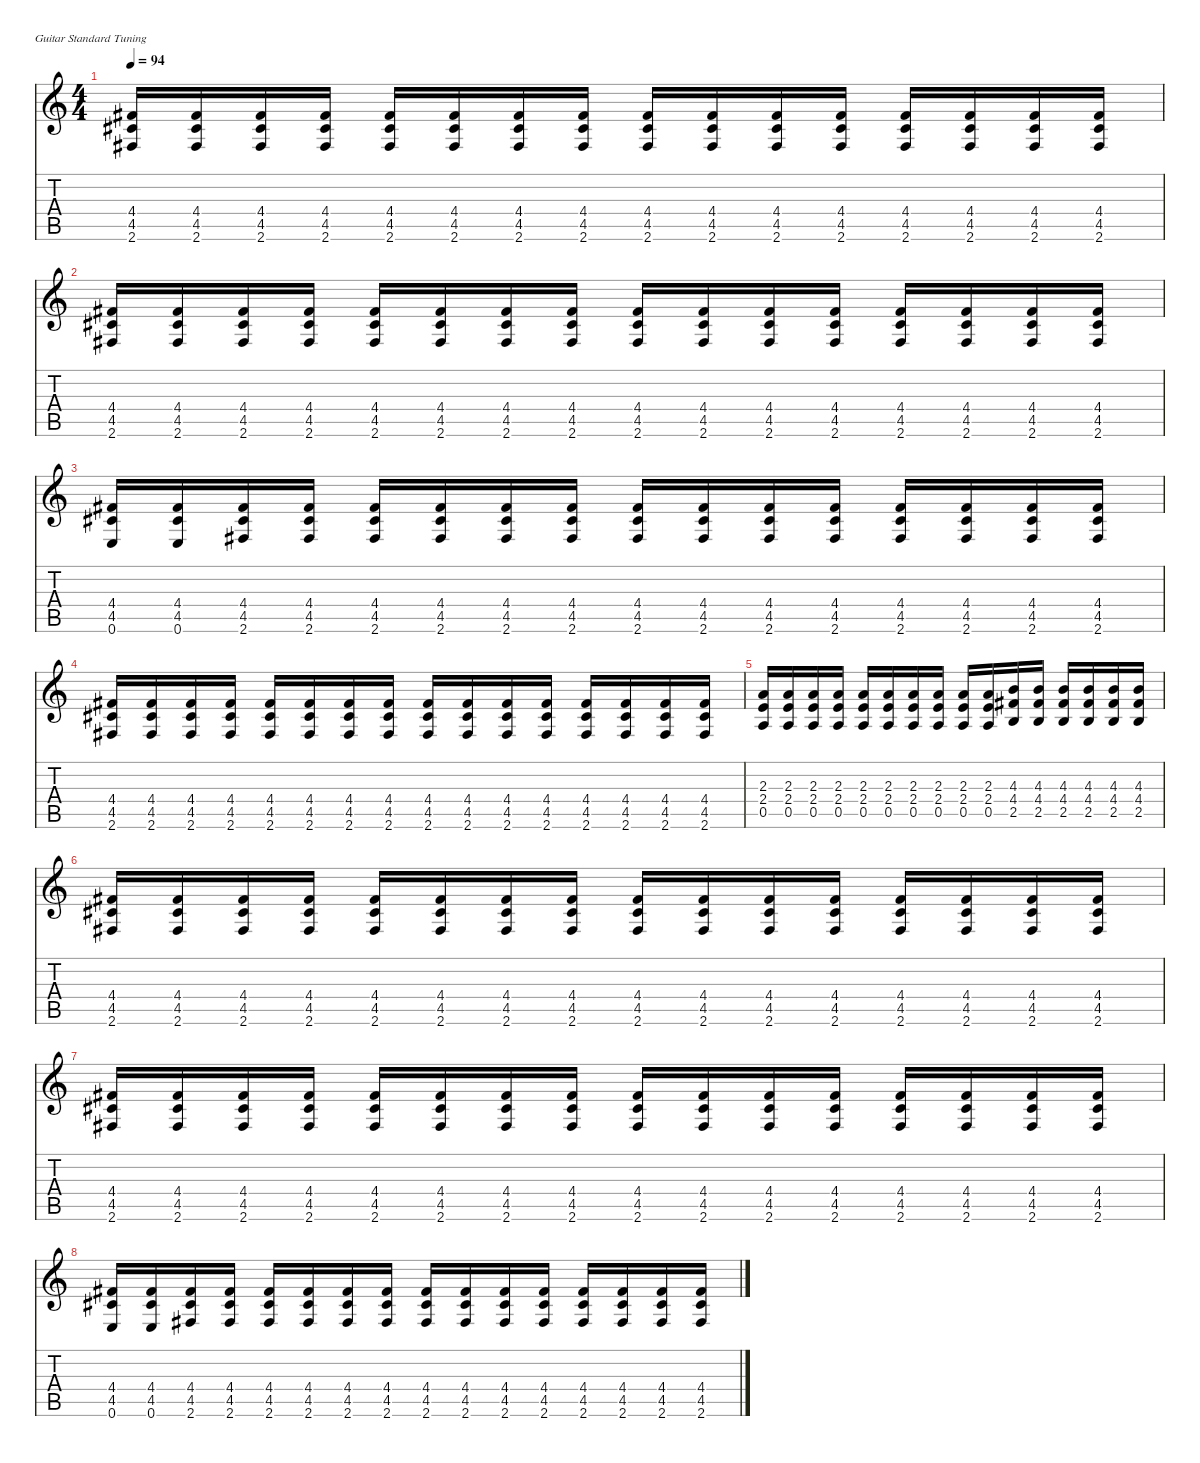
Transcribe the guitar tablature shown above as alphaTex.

\defaultSystemsLayout 4
\hideDynamics
\bracketExtendMode nobrackets
\singleTrackTrackNamePolicy hidden
\multiTrackTrackNamePolicy hidden
\otherSystemsTrackNameOrientation horizontal
\track ("guitar 1" "dist.guit.") {instrument distortionguitar}
\staff {score tabs}
\tuning (E4 B3 G3 D3 A2 E2)
\ts (4 4)
\tempo 94
\clef g2
\ks c
(4.4{acc #} 4.5{acc #} 2.6{acc #}).16{dy f beam Up} (4.4{acc #} 4.5{acc #} 2.6{acc #}).16{dy mp beam Up} (4.4{acc #} 4.5{acc #} 2.6{acc #}).16{dy mf beam Up} (4.4{acc #} 4.5{acc #} 2.6{acc #}).16{dy mp beam Up} (4.4{acc #} 4.5{acc #} 2.6{acc #}).16{dy mf beam Up} (4.4{acc #} 4.5{acc #} 2.6{acc #}).16{dy mp beam Up} (4.4{acc #} 4.5{acc #} 2.6{acc #}).16{dy mf beam Up} (4.4{acc #} 4.5{acc #} 2.6{acc #}).16{dy mp beam Up} (4.4{acc #} 4.5{acc #} 2.6{acc #}).16{dy mf beam Up} (4.4{acc #} 4.5{acc #} 2.6{acc #}).16{dy mp beam Up} (4.4{acc #} 4.5{acc #} 2.6{acc #}).16{dy f beam Up} (4.4{acc #} 4.5{acc #} 2.6{acc #}).16{dy mp beam Up} (4.4{acc #} 4.5{acc #} 2.6{acc #}).16{dy mf beam Up} (4.4{acc #} 4.5{acc #} 2.6{acc #}).16{dy mp beam Up} (4.4{acc #} 4.5{acc #} 2.6{acc #}).16{dy mf beam Up} (4.4{acc #} 4.5{acc #} 2.6{acc #}).16{beam Up} |
(4.4{acc #} 4.5{acc #} 2.6{acc #}).16{dy f beam Up} (4.4{acc #} 4.5{acc #} 2.6{acc #}).16{dy mp beam Up} (4.4{acc #} 4.5{acc #} 2.6{acc #}).16{dy mf beam Up} (4.4{acc #} 4.5{acc #} 2.6{acc #}).16{dy mp beam Up} (4.4{acc #} 4.5{acc #} 2.6{acc #}).16{dy mf beam Up} (4.4{acc #} 4.5{acc #} 2.6{acc #}).16{dy mp beam Up} (4.4{acc #} 4.5{acc #} 2.6{acc #}).16{dy mf beam Up} (4.4{acc #} 4.5{acc #} 2.6{acc #}).16{dy mp beam Up} (4.4{acc #} 4.5{acc #} 2.6{acc #}).16{dy mf beam Up} (4.4{acc #} 4.5{acc #} 2.6{acc #}).16{dy mp beam Up} (4.4{acc #} 4.5{acc #} 2.6{acc #}).16{dy f beam Up} (4.4{acc #} 4.5{acc #} 2.6{acc #}).16{dy mp beam Up} (4.4{acc #} 4.5{acc #} 2.6{acc #}).16{dy mf beam Up} (4.4{acc #} 4.5{acc #} 2.6{acc #}).16{dy mp beam Up} (4.4{acc #} 4.5{acc #} 2.6{acc #}).16{dy mf beam Up} (4.4{acc #} 4.5{acc #} 2.6{acc #}).16{beam Up} |
(4.4{acc #} 4.5{acc #} 0.6).16{dy f beam Up} (4.4{acc #} 4.5{acc #} 0.6).16{dy mp beam Up} (4.4{acc #} 4.5{acc #} 2.6{acc #}).16{dy mf beam Up} (4.4{acc #} 4.5{acc #} 2.6{acc #}).16{dy mp beam Up} (4.4{acc #} 4.5{acc #} 2.6{acc #}).16{dy mf beam Up} (4.4{acc #} 4.5{acc #} 2.6{acc #}).16{dy mp beam Up} (4.4{acc #} 4.5{acc #} 2.6{acc #}).16{dy mf beam Up} (4.4{acc #} 4.5{acc #} 2.6{acc #}).16{dy mp beam Up} (4.4{acc #} 4.5{acc #} 2.6{acc #}).16{dy mf beam Up} (4.4{acc #} 4.5{acc #} 2.6{acc #}).16{dy mp beam Up} (4.4{acc #} 4.5{acc #} 2.6{acc #}).16{dy f beam Up} (4.4{acc #} 4.5{acc #} 2.6{acc #}).16{dy mp beam Up} (4.4{acc #} 4.5{acc #} 2.6{acc #}).16{dy mf beam Up} (4.4{acc #} 4.5{acc #} 2.6{acc #}).16{dy mp beam Up} (4.4{acc #} 4.5{acc #} 2.6{acc #}).16{dy mf beam Up} (4.4{acc #} 4.5{acc #} 2.6{acc #}).16{beam Up} |
(4.4{acc #} 4.5{acc #} 2.6{acc #}).16{dy f beam Up} (4.4{acc #} 4.5{acc #} 2.6{acc #}).16{dy mp beam Up} (4.4{acc #} 4.5{acc #} 2.6{acc #}).16{dy mf beam Up} (4.4{acc #} 4.5{acc #} 2.6{acc #}).16{dy mp beam Up} (4.4{acc #} 4.5{acc #} 2.6{acc #}).16{dy mf beam Up} (4.4{acc #} 4.5{acc #} 2.6{acc #}).16{dy mp beam Up} (4.4{acc #} 4.5{acc #} 2.6{acc #}).16{dy mf beam Up} (4.4{acc #} 4.5{acc #} 2.6{acc #}).16{dy mp beam Up} (4.4{acc #} 4.5{acc #} 2.6{acc #}).16{dy mf beam Up} (4.4{acc #} 4.5{acc #} 2.6{acc #}).16{dy mp beam Up} (4.4{acc #} 4.5{acc #} 2.6{acc #}).16{dy f beam Up} (4.4{acc #} 4.5{acc #} 2.6{acc #}).16{dy mp beam Up} (4.4{acc #} 4.5{acc #} 2.6{acc #}).16{dy mf beam Up} (4.4{acc #} 4.5{acc #} 2.6{acc #}).16{dy mp beam Up} (4.4{acc #} 4.5{acc #} 2.6{acc #}).16{dy mf beam Up} (4.4{acc #} 4.5{acc #} 2.6{acc #}).16{beam Up} |
(2.3 2.4 0.5).16{dy f beam Up} (2.3 2.4 0.5).16{dy mp beam Up} (2.3 2.4 0.5).16{dy mf beam Up} (2.3 2.4 0.5).16{dy mp beam Up} (2.3 2.4 0.5).16{dy mf beam Up} (2.3 2.4 0.5).16{dy mp beam Up} (2.3 2.4 0.5).16{dy mf beam Up} (2.3 2.4 0.5).16{dy mp beam Up} (2.3 2.4 0.5).16{dy mf beam Up} (2.3 2.4 0.5).16{dy mp beam Up} (4.3 4.4{acc #} 2.5).16{dy f beam Up} (4.3 4.4{acc #} 2.5).16{beam Up} (4.3 4.4{acc #} 2.5).16{beam Up} (4.3 4.4{acc #} 2.5).16{beam Up} (4.3 4.4{acc #} 2.5).16{beam Up} (4.3 4.4{acc #} 2.5).16{beam Up} |
(4.4{acc #} 4.5{acc #} 2.6{acc #}).16{beam Up} (4.4{acc #} 4.5{acc #} 2.6{acc #}).16{dy mp beam Up} (4.4{acc #} 4.5{acc #} 2.6{acc #}).16{dy mf beam Up} (4.4{acc #} 4.5{acc #} 2.6{acc #}).16{dy mp beam Up} (4.4{acc #} 4.5{acc #} 2.6{acc #}).16{dy mf beam Up} (4.4{acc #} 4.5{acc #} 2.6{acc #}).16{dy mp beam Up} (4.4{acc #} 4.5{acc #} 2.6{acc #}).16{dy mf beam Up} (4.4{acc #} 4.5{acc #} 2.6{acc #}).16{dy mp beam Up} (4.4{acc #} 4.5{acc #} 2.6{acc #}).16{dy mf beam Up} (4.4{acc #} 4.5{acc #} 2.6{acc #}).16{dy mp beam Up} (4.4{acc #} 4.5{acc #} 2.6{acc #}).16{dy f beam Up} (4.4{acc #} 4.5{acc #} 2.6{acc #}).16{dy mp beam Up} (4.4{acc #} 4.5{acc #} 2.6{acc #}).16{dy mf beam Up} (4.4{acc #} 4.5{acc #} 2.6{acc #}).16{dy mp beam Up} (4.4{acc #} 4.5{acc #} 2.6{acc #}).16{dy mf beam Up} (4.4{acc #} 4.5{acc #} 2.6{acc #}).16{beam Up} |
(4.4{acc #} 4.5{acc #} 2.6{acc #}).16{dy f beam Up} (4.4{acc #} 4.5{acc #} 2.6{acc #}).16{dy mp beam Up} (4.4{acc #} 4.5{acc #} 2.6{acc #}).16{dy mf beam Up} (4.4{acc #} 4.5{acc #} 2.6{acc #}).16{dy mp beam Up} (4.4{acc #} 4.5{acc #} 2.6{acc #}).16{dy mf beam Up} (4.4{acc #} 4.5{acc #} 2.6{acc #}).16{dy mp beam Up} (4.4{acc #} 4.5{acc #} 2.6{acc #}).16{dy mf beam Up} (4.4{acc #} 4.5{acc #} 2.6{acc #}).16{dy mp beam Up} (4.4{acc #} 4.5{acc #} 2.6{acc #}).16{dy mf beam Up} (4.4{acc #} 4.5{acc #} 2.6{acc #}).16{dy mp beam Up} (4.4{acc #} 4.5{acc #} 2.6{acc #}).16{dy f beam Up} (4.4{acc #} 4.5{acc #} 2.6{acc #}).16{dy mp beam Up} (4.4{acc #} 4.5{acc #} 2.6{acc #}).16{dy mf beam Up} (4.4{acc #} 4.5{acc #} 2.6{acc #}).16{dy mp beam Up} (4.4{acc #} 4.5{acc #} 2.6{acc #}).16{dy mf beam Up} (4.4{acc #} 4.5{acc #} 2.6{acc #}).16{beam Up} |
(4.4{acc #} 4.5{acc #} 0.6).16{dy f beam Up} (4.4{acc #} 4.5{acc #} 0.6).16{dy mp beam Up} (4.4{acc #} 4.5{acc #} 2.6{acc #}).16{dy mf beam Up} (4.4{acc #} 4.5{acc #} 2.6{acc #}).16{dy mp beam Up} (4.4{acc #} 4.5{acc #} 2.6{acc #}).16{dy mf beam Up} (4.4{acc #} 4.5{acc #} 2.6{acc #}).16{dy mp beam Up} (4.4{acc #} 4.5{acc #} 2.6{acc #}).16{dy mf beam Up} (4.4{acc #} 4.5{acc #} 2.6{acc #}).16{dy mp beam Up} (4.4{acc #} 4.5{acc #} 2.6{acc #}).16{dy mf beam Up} (4.4{acc #} 4.5{acc #} 2.6{acc #}).16{dy mp beam Up} (4.4{acc #} 4.5{acc #} 2.6{acc #}).16{dy f beam Up} (4.4{acc #} 4.5{acc #} 2.6{acc #}).16{dy mp beam Up} (4.4{acc #} 4.5{acc #} 2.6{acc #}).16{dy mf beam Up} (4.4{acc #} 4.5{acc #} 2.6{acc #}).16{dy mp beam Up} (4.4{acc #} 4.5{acc #} 2.6{acc #}).16{dy mf beam Up} (4.4{acc #} 4.5{acc #} 2.6{acc #}).16{beam Up}
